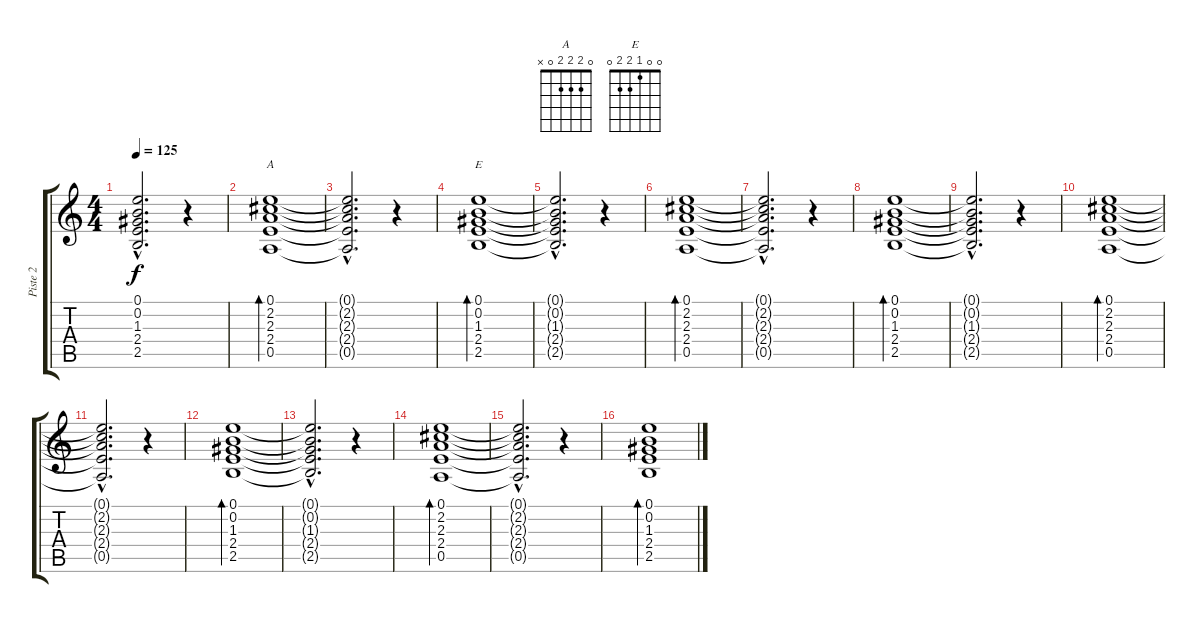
\track ("Piste 2" "Piste 2") {instrument distortionguitar}
\staff {score tabs}
\tuning (E4 B3 G3 D3 A2 E2) {hide}
\chord ("A" 0 2 2 2 0 x)
\chord ("E" 0 0 1 2 2 0)
\ts (4 4)
\tempo 125
\clef g2
\ks c
(0.1{hac t} 0.2{hac t} 1.3{hac t} 2.4{hac t} 2.5{hac t}).2{d dy f} r.4 |
(0.1 2.2 2.3 2.4 0.5).1{bd 120 ch "A"} |
(0.1{hac t} 2.2{hac t} 2.3{hac t} 2.4{hac t} 0.5{hac t}).2{d} r.4 |
(0.1 0.2 1.3 2.4 2.5).1{bd 120 ch "E"} |
(0.1{hac t} 0.2{hac t} 1.3{hac t} 2.4{hac t} 2.5{hac t}).2{d} r.4 |
(0.1 2.2 2.3 2.4 0.5).1{bd 120} |
(0.1{hac t} 2.2{hac t} 2.3{hac t} 2.4{hac t} 0.5{hac t}).2{d} r.4 |
(0.1 0.2 1.3 2.4 2.5).1{bd 120} |
(0.1{hac t} 0.2{hac t} 1.3{hac t} 2.4{hac t} 2.5{hac t}).2{d} r.4 |
(0.1 2.2 2.3 2.4 0.5).1{bd 120} |
(0.1{hac t} 2.2{hac t} 2.3{hac t} 2.4{hac t} 0.5{hac t}).2{d} r.4 |
(0.1 0.2 1.3 2.4 2.5).1{bd 120 volume 8} |
(0.1{hac t} 0.2{hac t} 1.3{hac t} 2.4{hac t} 2.5{hac t}).2{d} r.4 |
(0.1 2.2 2.3 2.4 0.5).1{bd 120 volume 7} |
(0.1{hac t} 2.2{hac t} 2.3{hac t} 2.4{hac t} 0.5{hac t}).2{d} r.4 |
(0.1 0.2 1.3 2.4 2.5).1{bd 120 volume 6}
